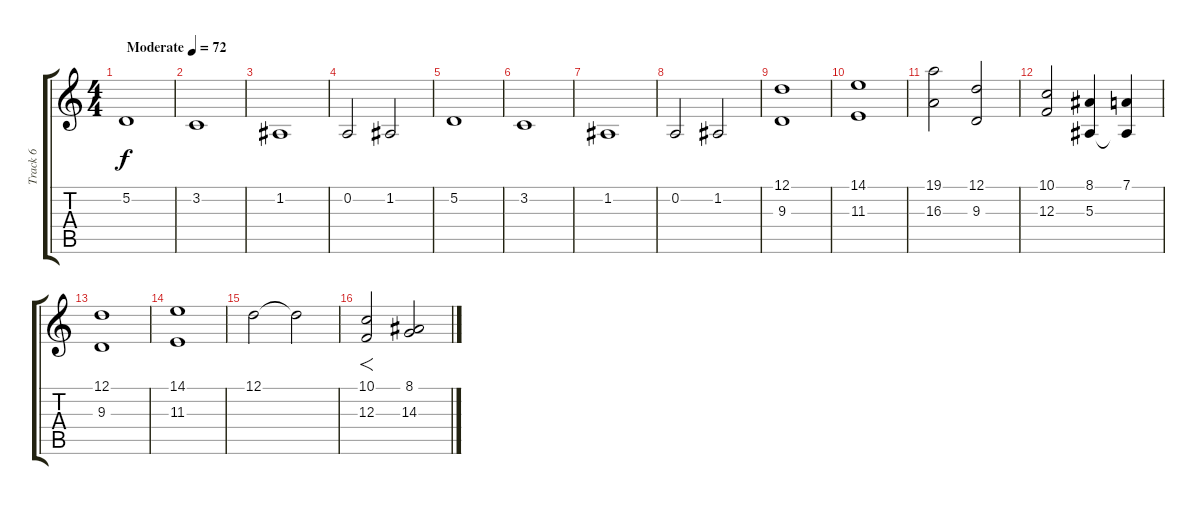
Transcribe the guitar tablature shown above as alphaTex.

\track ("Track 6" "Track 6") {instrument stringensemble1}
\staff {score tabs}
\tuning (D4 A3 F3 C3 G2 C2) {hide}
\ts (4 4)
\tempo (72 "Moderate")
\clef g2
\ks c
5.2.1{dy f instrument stringensemble1} |
3.2.1 |
1.2.1 |
0.2.2 1.2.2 |
5.2.1 |
3.2.1 |
1.2.1 |
0.2.2 1.2.2 |
(12.1 9.3).1 |
(14.1 11.3).1 |
(19.1 16.3).2 (12.1 9.3).2 |
(10.1 12.3).2 (8.1 5.3).4 (7.1 5.3{t}).4 |
(12.1 9.3).1 |
(14.1 11.3).1 |
12.1.2 12.1{t}.2 |
(10.1 12.3).2{f} (8.1 14.3).2
